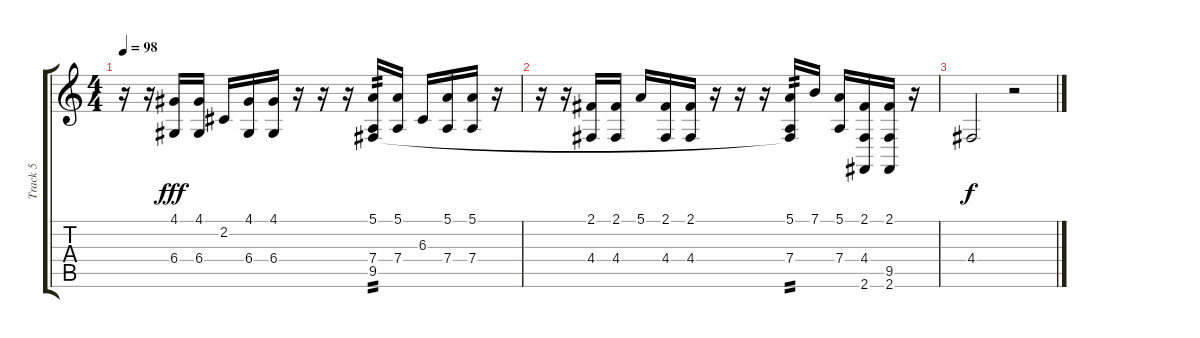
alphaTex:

\track ("Track 5" "Track 5") {instrument pizzicatostrings}
\staff {score tabs}
\tuning (E4 B3 G3 D3 A2 E2) {hide}
\ts (4 4)
\tempo 98
\clef g2
\ks c
r.16{dy ff} r.16 (4.1 6.4).16{dy fff} (4.1 6.4).16 2.2.16 (4.1 6.4).16 (4.1 6.4).16 r.16 r.16 r.16 (5.1 7.4 9.5{t}).16{tp 2} (5.1 7.4).16 6.3.16 (5.1 7.4).16 (5.1 7.4).16 r.16 |
r.16 r.16 (2.1 4.4).16 (2.1 4.4).16 5.1.16 (2.1 4.4).16 (2.1 4.4).16 r.16 r.16 r.16 (5.1 7.4 9.5{t}).16{tp 2} 7.1.16 (5.1 7.4).16 (2.1 4.4 2.6).16 (2.1 9.5 2.6).16 r.16 |
4.4.2{dy f} r.2
